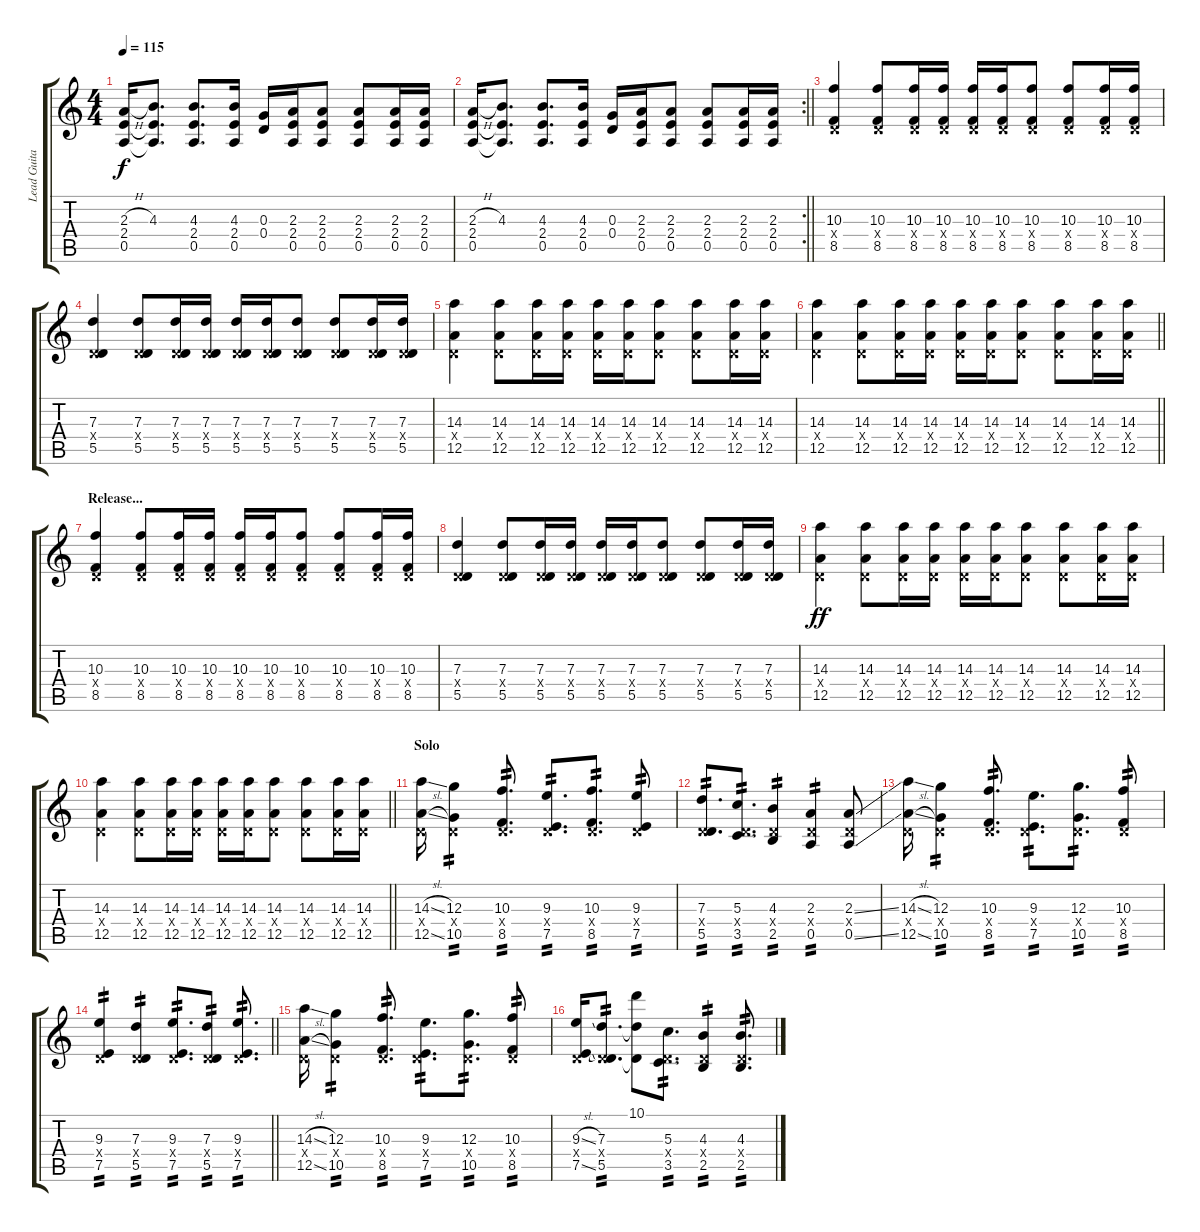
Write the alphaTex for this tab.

\track ("Lead Guitar(Daniel)" "Lead Guita") {instrument overdrivenguitar}
\staff {score tabs}
\tuning (E4 B3 G3 D3 A2 E2) {hide}
\ts (4 4)
\tempo 115
\clef g2
\ks c
(2.3{h} 2.4 0.5).16{dy f} (4.3 2.4{t} 0.5{t}).8{d} (4.3 2.4 0.5).8{d} (4.3 2.4 0.5).16 (0.3 0.4).16 (2.3 2.4 0.5).16 (2.3 2.4 0.5).8 (2.3 2.4 0.5).8 (2.3 2.4 0.5).16 (2.3 2.4 0.5).16 |
\rc 2
\barLineRight lightlight
(2.3{h} 2.4 0.5).16 (4.3 2.4{t} 0.5{t}).8{d} (4.3 2.4 0.5).8{d} (4.3 2.4 0.5).16 (0.3 0.4).16 (2.3 2.4 0.5).16 (2.3 2.4 0.5).8 (2.3 2.4 0.5).8 (2.3 2.4 0.5).16 (2.3 2.4 0.5).16 |
\section ("" "")
(10.3 0.4{x} 8.5).4 (10.3 0.4{x} 8.5).8 (10.3 0.4{x} 8.5).16 (10.3 0.4{x} 8.5).16 (10.3 0.4{x} 8.5).16 (10.3 0.4{x} 8.5).16 (10.3 0.4{x} 8.5).8 (10.3 0.4{x} 8.5).8 (10.3 0.4{x} 8.5).16 (10.3 0.4{x} 8.5).16 |
(7.3 0.4{x} 5.5).4 (7.3 0.4{x} 5.5).8 (7.3 0.4{x} 5.5).16 (7.3 0.4{x} 5.5).16 (7.3 0.4{x} 5.5).16 (7.3 0.4{x} 5.5).16 (7.3 0.4{x} 5.5).8 (7.3 0.4{x} 5.5).8 (7.3 0.4{x} 5.5).16 (7.3 0.4{x} 5.5).16 |
(14.3 0.4{x} 12.5).4 (14.3 0.4{x} 12.5).8 (14.3 0.4{x} 12.5).16 (14.3 0.4{x} 12.5).16 (14.3 0.4{x} 12.5).16 (14.3 0.4{x} 12.5).16 (14.3 0.4{x} 12.5).8 (14.3 0.4{x} 12.5).8 (14.3 0.4{x} 12.5).16 (14.3 0.4{x} 12.5).16 |
\barLineRight lightlight
(14.3 0.4{x} 12.5).4 (14.3 0.4{x} 12.5).8 (14.3 0.4{x} 12.5).16 (14.3 0.4{x} 12.5).16 (14.3 0.4{x} 12.5).16 (14.3 0.4{x} 12.5).16 (14.3 0.4{x} 12.5).8 (14.3 0.4{x} 12.5).8 (14.3 0.4{x} 12.5).16 (14.3 0.4{x} 12.5).16 |
\section ("" "Release...")
(10.3 0.4{x} 8.5).4 (10.3 0.4{x} 8.5).8 (10.3 0.4{x} 8.5).16 (10.3 0.4{x} 8.5).16 (10.3 0.4{x} 8.5).16 (10.3 0.4{x} 8.5).16 (10.3 0.4{x} 8.5).8 (10.3 0.4{x} 8.5).8 (10.3 0.4{x} 8.5).16 (10.3 0.4{x} 8.5).16 |
(7.3 0.4{x} 5.5).4 (7.3 0.4{x} 5.5).8 (7.3 0.4{x} 5.5).16 (7.3 0.4{x} 5.5).16 (7.3 0.4{x} 5.5).16 (7.3 0.4{x} 5.5).16 (7.3 0.4{x} 5.5).8 (7.3 0.4{x} 5.5).8 (7.3 0.4{x} 5.5).16 (7.3 0.4{x} 5.5).16 |
(14.3 0.4{x} 12.5).4{dy ff} (14.3 0.4{x} 12.5).8 (14.3 0.4{x} 12.5).16 (14.3 0.4{x} 12.5).16 (14.3 0.4{x} 12.5).16 (14.3 0.4{x} 12.5).16 (14.3 0.4{x} 12.5).8 (14.3 0.4{x} 12.5).8 (14.3 0.4{x} 12.5).16 (14.3 0.4{x} 12.5).16 |
\barLineRight lightlight
(14.3 0.4{x} 12.5).4 (14.3 0.4{x} 12.5).8 (14.3 0.4{x} 12.5).16 (14.3 0.4{x} 12.5).16 (14.3 0.4{x} 12.5).16 (14.3 0.4{x} 12.5).16 (14.3 0.4{x} 12.5).8 (14.3 0.4{x} 12.5).8 (14.3 0.4{x} 12.5).16 (14.3 0.4{x} 12.5).16 |
\section ("" "Solo")
(14.3{sl} 0.4{x} 12.5{sl}).16 (12.3 0.4{x} 10.5).4{tp 2} (10.3 0.4{x} 8.5).8{d tp 2} (9.3 0.4{x} 7.5).8{d tp 2} (10.3 0.4{x} 8.5).8{d tp 2} (9.3 0.4{x} 7.5).8{tp 2} |
(7.3 0.4{x} 5.5).8{d tp 2} (5.3 0.4{x} 3.5).8{d tp 2} (4.3 0.4{x} 2.5).4{tp 2} (2.3 0.4{x} 0.5).4{tp 2} (2.3{ss} 0.4{x} 0.5{ss}).8 |
(14.3{sl} 0.4{x} 12.5{sl}).16 (12.3 0.4{x} 10.5).4{tp 2} (10.3 0.4{x} 8.5).8{d tp 2} (9.3 0.4{x} 7.5).8{d tp 2} (12.3 0.4{x} 10.5).8{d tp 2} (10.3 0.4{x} 8.5).8{tp 2} |
\barLineRight lightlight
(9.3 0.4{x} 7.5).4{tp 2} (7.3 0.4{x} 5.5).4{tp 2} (9.3 0.4{x} 7.5).8{d tp 2} (7.3 0.4{x} 5.5).8{tp 2} (9.3 0.4{x} 7.5).8{d tp 2} |
(14.3{sl} 0.4{x} 12.5{sl}).16 (12.3 0.4{x} 10.5).4{tp 2} (10.3 0.4{x} 8.5).8{d tp 2} (9.3 0.4{x} 7.5).8{d tp 2} (12.3 0.4{x} 10.5).8{d tp 2} (10.3 0.4{x} 8.5).8{tp 2} |
(9.3{sl} 0.4{x} 7.5{sl}).16 (7.3 0.4{x} 5.5).8{d tp 2} (10.1 7.3{t} 5.5{t}).8 (5.3 0.4{x} 3.5).8{d tp 2} (4.3 0.4{x} 2.5).4{tp 2} (4.3 0.4{x} 2.5).8{d tp 2}
